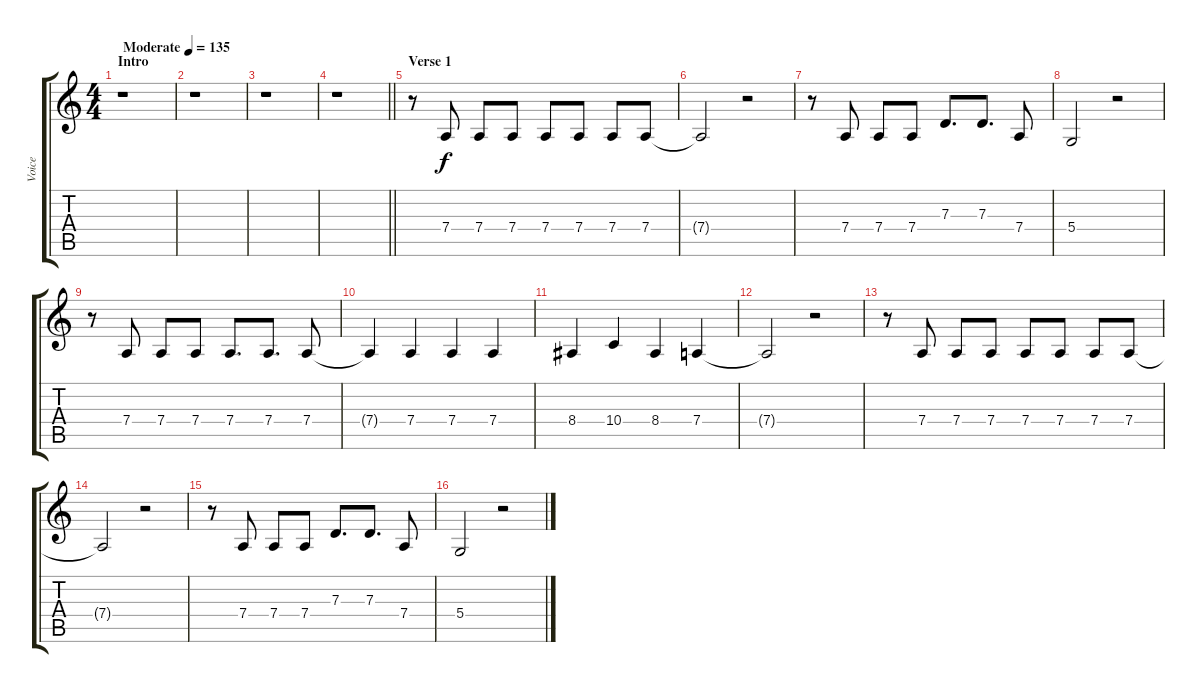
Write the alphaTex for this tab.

\track ("Voice" "Voice") {instrument viola}
\staff {score tabs}
\tuning (E4 B3 G3 D3 A2 E2) {hide}
\ts (4 4)
\section ("" "Intro")
\tempo (135 "Moderate")
\clef g2
\ks c
r.1{dy f instrument viola} |
r.1 |
r.1 |
\barLineRight lightlight
r.1 |
\section ("" "Verse 1")
r.8 7.4.8 7.4.8 7.4.8 7.4.8 7.4.8 7.4.8 7.4.8 |
7.4{t}.2 r.2 |
r.8 7.4.8 7.4.8 7.4.8 7.3.8{d} 7.3.8{d} 7.4.8 |
5.4.2 r.2 |
r.8 7.4.8 7.4.8 7.4.8 7.4.8{d} 7.4.8{d} 7.4.8 |
7.4{t}.4 7.4.4 7.4.4 7.4.4 |
8.4.4 10.4.4 8.4.4 7.4.4 |
7.4{t}.2 r.2 |
r.8 7.4.8 7.4.8 7.4.8 7.4.8 7.4.8 7.4.8 7.4.8 |
7.4{t}.2 r.2 |
r.8 7.4.8 7.4.8 7.4.8 7.3.8{d} 7.3.8{d} 7.4.8 |
5.4.2 r.2
